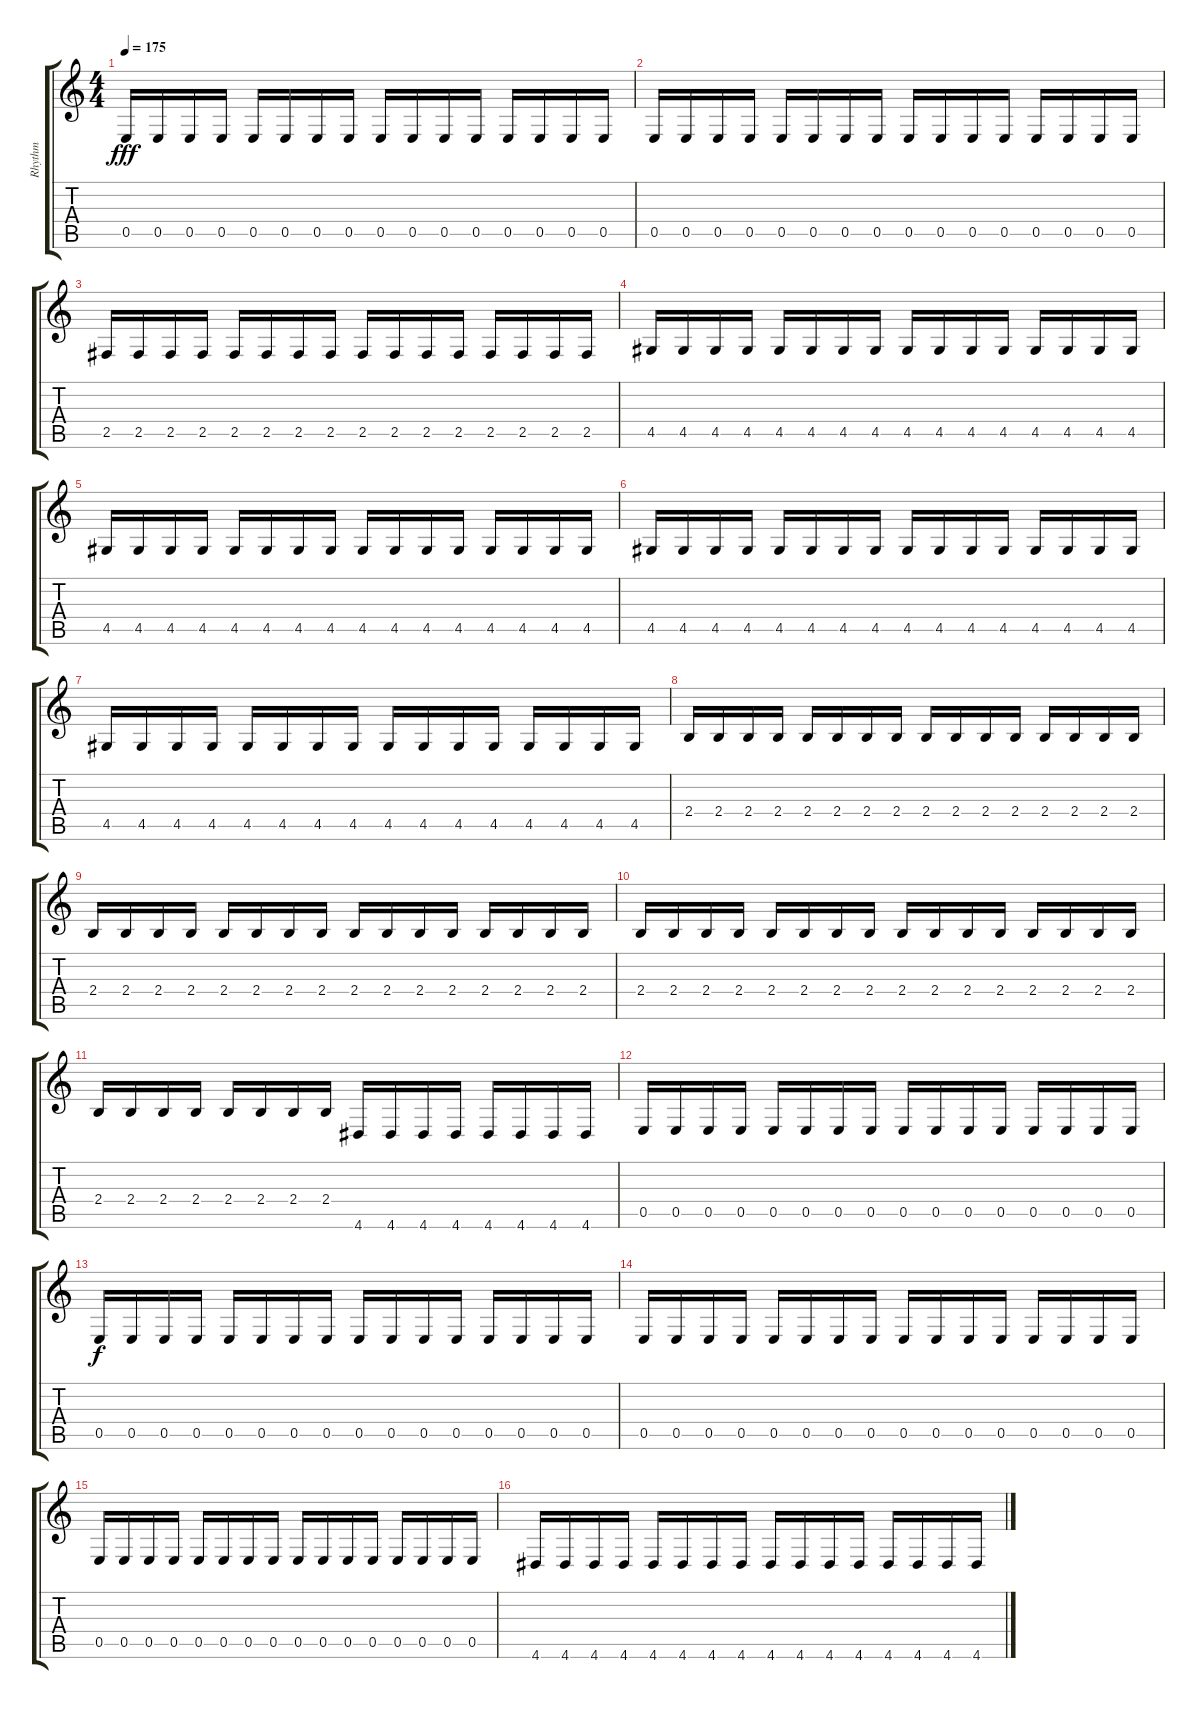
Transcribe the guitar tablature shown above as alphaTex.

\track ("Rhythm" "Rhythm") {instrument distortionguitar}
\staff {score tabs}
\tuning (B3 Gb3 D3 A2 E2 B1) {hide}
\ts (4 4)
\tempo 175
\clef g2
\ks c
0.5.16{dy fff} 0.5.16 0.5.16 0.5.16 0.5.16 0.5.16 0.5.16 0.5.16 0.5.16 0.5.16 0.5.16 0.5.16 0.5.16 0.5.16 0.5.16 0.5.16 |
0.5.16 0.5.16 0.5.16 0.5.16 0.5.16 0.5.16 0.5.16 0.5.16 0.5.16 0.5.16 0.5.16 0.5.16 0.5.16 0.5.16 0.5.16 0.5.16 |
2.5.16 2.5.16 2.5.16 2.5.16 2.5.16 2.5.16 2.5.16 2.5.16 2.5.16 2.5.16 2.5.16 2.5.16 2.5.16 2.5.16 2.5.16 2.5.16 |
4.5.16 4.5.16 4.5.16 4.5.16 4.5.16 4.5.16 4.5.16 4.5.16 4.5.16 4.5.16 4.5.16 4.5.16 4.5.16 4.5.16 4.5.16 4.5.16 |
4.5.16 4.5.16 4.5.16 4.5.16 4.5.16 4.5.16 4.5.16 4.5.16 4.5.16 4.5.16 4.5.16 4.5.16 4.5.16 4.5.16 4.5.16 4.5.16 |
4.5.16 4.5.16 4.5.16 4.5.16 4.5.16 4.5.16 4.5.16 4.5.16 4.5.16 4.5.16 4.5.16 4.5.16 4.5.16 4.5.16 4.5.16 4.5.16 |
4.5.16 4.5.16 4.5.16 4.5.16 4.5.16 4.5.16 4.5.16 4.5.16 4.5.16 4.5.16 4.5.16 4.5.16 4.5.16 4.5.16 4.5.16 4.5.16 |
2.4.16 2.4.16 2.4.16 2.4.16 2.4.16 2.4.16 2.4.16 2.4.16 2.4.16 2.4.16 2.4.16 2.4.16 2.4.16 2.4.16 2.4.16 2.4.16 |
2.4.16 2.4.16 2.4.16 2.4.16 2.4.16 2.4.16 2.4.16 2.4.16 2.4.16 2.4.16 2.4.16 2.4.16 2.4.16 2.4.16 2.4.16 2.4.16 |
2.4.16 2.4.16 2.4.16 2.4.16 2.4.16 2.4.16 2.4.16 2.4.16 2.4.16 2.4.16 2.4.16 2.4.16 2.4.16 2.4.16 2.4.16 2.4.16 |
2.4.16 2.4.16 2.4.16 2.4.16 2.4.16 2.4.16 2.4.16 2.4.16 4.6.16 4.6.16 4.6.16 4.6.16 4.6.16 4.6.16 4.6.16 4.6.16 |
0.5.16 0.5.16 0.5.16 0.5.16 0.5.16 0.5.16 0.5.16 0.5.16 0.5.16 0.5.16 0.5.16 0.5.16 0.5.16 0.5.16 0.5.16 0.5.16 |
0.5.16{dy f} 0.5.16 0.5.16 0.5.16 0.5.16 0.5.16 0.5.16 0.5.16 0.5.16 0.5.16 0.5.16 0.5.16 0.5.16 0.5.16 0.5.16 0.5.16 |
0.5.16 0.5.16 0.5.16 0.5.16 0.5.16 0.5.16 0.5.16 0.5.16 0.5.16 0.5.16 0.5.16 0.5.16 0.5.16 0.5.16 0.5.16 0.5.16 |
0.5.16 0.5.16 0.5.16 0.5.16 0.5.16 0.5.16 0.5.16 0.5.16 0.5.16 0.5.16 0.5.16 0.5.16 0.5.16 0.5.16 0.5.16 0.5.16 |
4.6.16 4.6.16 4.6.16 4.6.16 4.6.16 4.6.16 4.6.16 4.6.16 4.6.16 4.6.16 4.6.16 4.6.16 4.6.16 4.6.16 4.6.16 4.6.16
